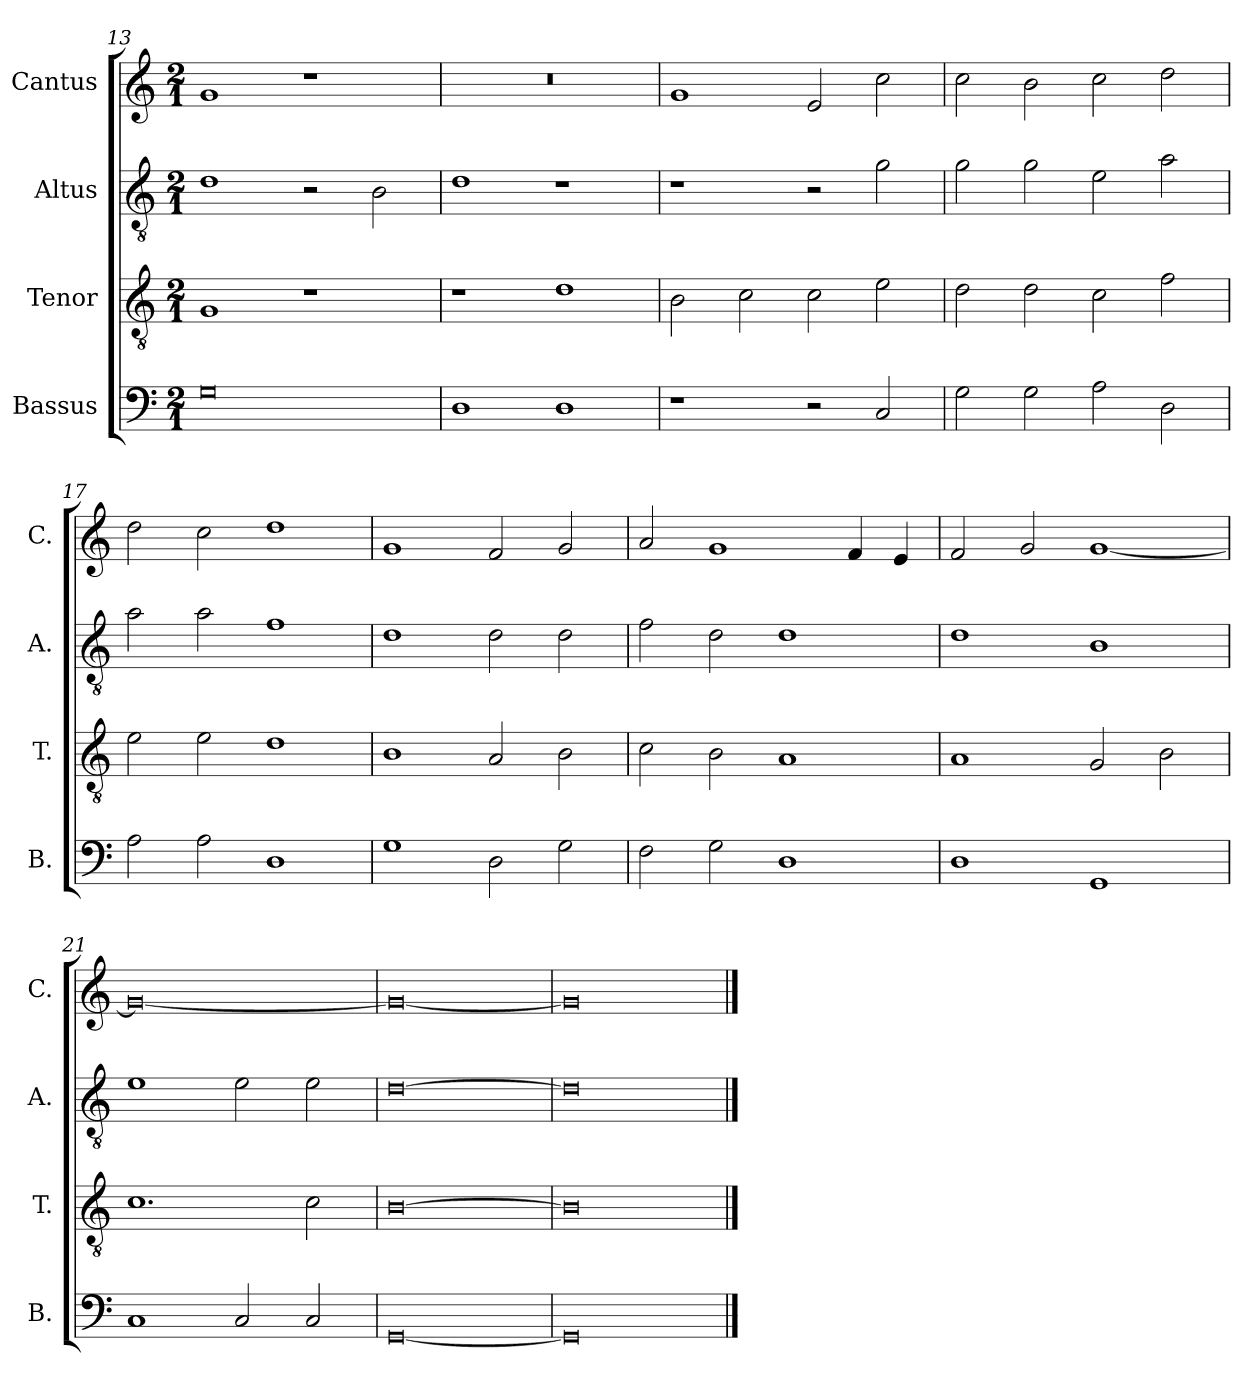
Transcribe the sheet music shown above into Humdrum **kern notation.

**kern	**kern	**kern	**kern
*part4	*part3	*part2	*part1
*staff4	*staff3	*staff2	*staff1
*I"Bassus	*I"Tenor	*I"Altus	*I"Cantus
*I'B.	*I'T.	*I'A.	*I'C.
*clefF4	*clefGv2	*clefGv2	*clefG2
*k[]	*k[]	*k[]	*k[]
*M2/1	*M2/1	*M2/1	*M2/1
=13	=13	=13	=13
0G	1G	1d	1g
.	1r	2r	1r
.	.	2B\	.
=14	=14	=14	=14
1D	1r	1d	0r
1D	1d	1r	.
=15	=15	=15	=15
1r	2B\	1r	1g
.	2c\	.	.
2r	2c\	2r	2e/
2C/	2e\	2g\	2cc\
=16	=16	=16	=16
2G\	2d\	2g\	2cc\
2G\	2d\	2g\	2b\
2A\	2c\	2e\	2cc\
2D\	2f\	2a\	2dd\
=17	=17	=17	=17
2A\	2e\	2a\	2dd\
2A\	2e\	2a\	2cc\
1D	1d	1f	1dd
=18	=18	=18	=18
1G	1B	1d	1g
2D\	2A/	2d\	2f/
2G\	2B\	2d\	2g/
=19	=19	=19	=19
2F\	2c\	2f\	2a/
2G\	2B\	2d\	1g
1D	1A	1d	.
.	.	.	4f/
.	.	.	4e/
=20	=20	=20	=20
1D	1A	1d	2f/
.	.	.	2g/
1GG	2G/	1B	[1g
.	2B\	.	.
=21	=21	=21	=21
1C	1.c	1e	0g_
2C/	.	2e\	.
2C/	2c\	2e\	.
=22	=22	=22	=22
[0GG	[0B	[0d	0g_
=23	=23	=23	=23
0GG]	0B]	0d]	0g]
==	==	==	==
*-	*-	*-	*-
